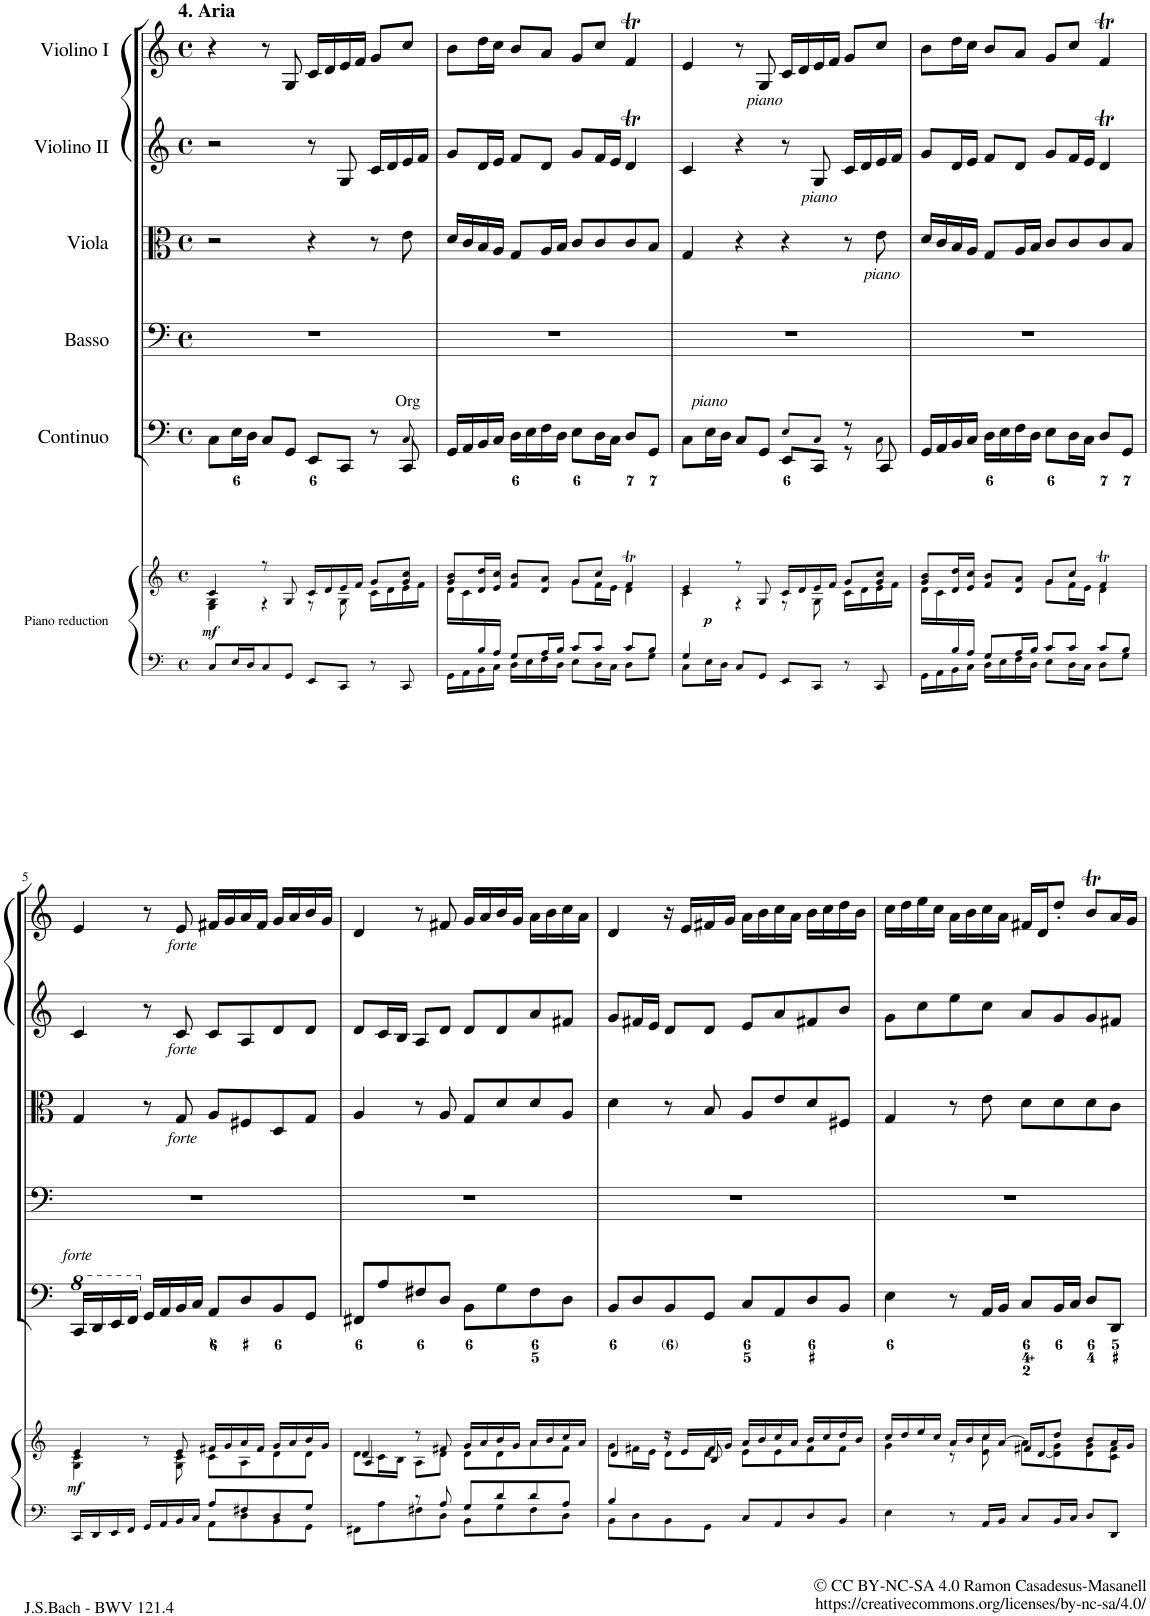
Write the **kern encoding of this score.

**kern	**kern	**dynam	**kern	**dynam	**kern	**kern	**dynam	**kern	**dynam	**kern	**dynam
*part6	*part6	*part6	*part5	*part5	*part4	*part3	*part3	*part2	*part2	*part1	*part1
*staff7	*staff6	*staff6/7	*staff5	*staff5	*staff4	*staff3	*staff3	*staff2	*staff2	*staff1	*staff1
*I"Piano reduction	*	*	*I"Continuo	*	*I"Basso	*I"Viola	*	*I"Violino II	*	*I"Violino I	*
*I'Pno	*	*	*	*	*	*I'Vla	*	*I'Vln	*	*I'Vln	*
*stria5	*stria5	*	*	*	*	*	*	*	*	*	*
*clefF4	*clefG2	*	*clefF4	*	*clefF4	*clefC3	*	*clefG2	*	*clefG2	*
*k[]	*k[]	*	*k[]	*	*k[]	*k[]	*	*k[]	*	*k[]	*
*M4/4	*M4/4	*	*M4/4	*	*M4/4	*M4/4	*	*M4/4	*	*M4/4	*
*met(c)	*met(c)	*	*met(c)	*	*met(c)	*met(c)	*	*met(c)	*	*met(c)	*
=1	=1	=1	=1	=1	=1	=1	=1	=1	=1	=1	=1
*	*^	*	*^	*	*	*	*	*	*	*	*
!	!	!	!	!	!	!	!	!	!	!	!	!LO:TX:a:B:t=4. Aria	!
!	!	!	!LO:DY:b	!	!	!	!	!	!	!	!	!	!
8C/L	4c/	4E\ 4G\	mf	8C\L	2..ryy	.	1r	2r	.	2r	.	4r	.
16E/L	.	.	.	16E\L	.	.	.	.	.	.	.	.	.
16D/J	.	.	.	16D\JJ	.	.	.	.	.	.	.	.	.
8C/	8r	4r	.	8C/L	.	.	.	.	.	.	.	8r	.
8GG/J	8G/	.	.	8GG/J	.	.	.	.	.	.	.	8G/	.
8EE/L	16c/LL	8r	.	8EE/L	.	.	.	4r	.	8r	.	16c/LL	.
.	16d/	.	.	.	.	.	.	.	.	.	.	16d/	.
8CC/J	16e/	8G\	.	8CC/J	.	.	.	.	.	8G/	.	16e/	.
.	16f/JJ	.	.	.	.	.	.	.	.	.	.	16f/JJ	.
8r	8g/L	16c\LL	.	8r	.	.	.	8r	.	16c/LL	.	8g/L	.
.	.	16d\	.	.	.	.	.	.	.	16d/	.	.	.
!	!	!	!	!LO:TX:a:t=Org	!	!	!	!	!	!	!	!	!
8CC/	8g/ 8cc/J	16e\	.	8CC/	8C!/	.	.	8e\	.	16e/	.	8cc/J	.
.	.	16f\JJ	.	.	.	.	.	.	.	16f/JJ	.	.	.
*	*	*	*	*v	*v	*	*	*	*	*	*	*	*
=2	=2	=2	=2	=2	=2	=2	=2	=2	=2	=2	=2	=2
*^	*	*^	*	*	*	*	*	*	*	*	*	*
8ryy	16GG\LL	8g/ 8b/L	2ryy	16d\LL	.	16GG/LL	.	1r	16d/LL	.	8g/L	.	8b\L	.
.	16AA\	.	.	16c\	.	16AA/	.	.	16c/	.	.	.	.	.
16B/	16BB\	16d/ 16dd/L	.	2..ryy	.	16BB/	.	.	16B/	.	16d/L	.	16dd\L	.
16A/JJ	16C\JJ	16e/ 16cc/JJ	.	.	.	16C/JJ	.	.	16A/JJ	.	16e/JJ	.	16cc\JJ	.
8G/L	16D\LL	8f/ 8b/L	.	.	.	16D\LL	.	.	8G/L	.	8f/L	.	8b/L	.
.	16E\	.	.	.	.	16E\	.	.	.	.	.	.	.	.
16A/L	16F\	8d/ 8a/J	.	.	.	16F\	.	.	16A/L	.	8d/J	.	8a/J	.
16B/JJ	16D\JJ	.	.	.	.	16D\JJ	.	.	16B/JJ	.	.	.	.	.
8c/L	8E\L	8g/L	8g\L	.	.	8E\L	.	.	8c/L	.	8g/L	.	8g/L	.
8c/J	16D\L	8cc/J	16f\L	.	.	16D\L	.	.	8c/	.	16f/L	.	8cc/J	.
.	16C\JJ	.	16e\JJ	.	.	16C\JJ	.	.	.	.	16e/JJ	.	.	.
8c/L	8D\L	4fT/	4d\	.	.	8D/L	.	.	8c/	.	4dT/	.	4fT/	.
8B/J	8G\J	.	.	.	.	8GG/J	.	.	8B/J	.	.	.	.	.
*	*	*	*v	*v	*	*	*	*	*	*	*	*	*	*
=3	=3	=3	=3	=3	=3	=3	=3	=3	=3	=3	=3	=3	=3
*	*	*	*	*	*^	*	*	*	*	*	*	*	*
!	!	!	!	!LO:DY:b	!	!	!	!	!	!	!	!	!	!
4G/	8C\L	4e/	4c\	p	8C\L	2ryy	.	1r	4G/	.	4c/	.	4e/	.
!	!	!	!	!	!	!	!LO:DY:a	!	!	!	!	!	!	!
.	16E\L	.	.	.	16E\L	.	other-dynamics	.	.	.	.	.	.	.
.	16D\JJ	.	.	.	16D\JJ	.	.	.	.	.	.	.	.	.
8C/L	4ryy	8r	4r	.	8C/L	.	.	.	4r	.	4r	.	8r	.
!	!	!	!	!	!	!	!	!	!	!	!	!	!	!LO:DY:b
8GG/J	.	8G/	.	.	8GG/J	.	.	.	.	.	.	.	8G/	other-dynamics
8EE/L	2ryy	16c/LL	8r	.	8EE/L	8E!/L	.	.	4r	.	8r	.	16c/LL	.
.	.	16d/	.	.	.	.	.	.	.	.	.	.	16d/	.
!	!	!	!	!	!	!	!	!	!	!	!	!LO:DY:b	!	!
8CC/J	.	16e/	8G\	.	8CC/J	8C!/J	.	.	.	.	8G/	other-dynamics	16e/	.
.	.	16f/JJ	.	.	.	.	.	.	.	.	.	.	16f/JJ	.
8r	.	8g/L	16c\LL	.	8r	8r	.	.	8r	.	16c/LL	.	8g/L	.
.	.	.	16d\	.	.	.	.	.	.	.	16d/	.	.	.
!	!	!	!	!	!	!	!	!	!	!LO:DY:b	!	!	!	!
8CC/	.	8g/ 8cc/J	16e\	.	8CC/	8C!\	.	.	8e\	other-dynamics	16e/	.	8cc/J	.
.	.	.	16f\JJ	.	.	.	.	.	.	.	16f/JJ	.	.	.
*	*	*	*	*	*v	*v	*	*	*	*	*	*	*	*
=4	=4	=4	=4	=4	=4	=4	=4	=4	=4	=4	=4	=4	=4
*	*	*	*^	*	*	*	*	*	*	*	*	*	*
8ryy	16GG\LL	8g/ 8b/L	2ryy	16d\LL	.	16GG/LL	.	1r	16d/LL	.	8g/L	.	8b\L	.
.	16AA\	.	.	16c\	.	16AA/	.	.	16c/	.	.	.	.	.
16B/	16BB\	16d/ 16dd/L	.	2..ryy	.	16BB/	.	.	16B/	.	16d/L	.	16dd\L	.
16A/JJ	16C\JJ	16e/ 16cc/JJ	.	.	.	16C/JJ	.	.	16A/JJ	.	16e/JJ	.	16cc\JJ	.
8G/L	16D\LL	8f/ 8b/L	.	.	.	16D\LL	.	.	8G/L	.	8f/L	.	8b/L	.
.	16E\	.	.	.	.	16E\	.	.	.	.	.	.	.	.
16A/L	16F\	8d/ 8a/J	.	.	.	16F\	.	.	16A/L	.	8d/J	.	8a/J	.
16B/JJ	16D\JJ	.	.	.	.	16D\JJ	.	.	16B/JJ	.	.	.	.	.
8c/L	8E\L	8g/L	8g\L	.	.	8E\L	.	.	8c/L	.	8g/L	.	8g/L	.
8c/J	16D\L	8cc/J	16f\L	.	.	16D\L	.	.	8c/	.	16f/L	.	8cc/J	.
.	16C\JJ	.	16e\JJ	.	.	16C\JJ	.	.	.	.	16e/JJ	.	.	.
8c/L	8D\L	4fT/	4d\	.	.	8D/L	.	.	8c/	.	4dT/	.	4fT/	.
8B/J	8G\J	.	.	.	.	8GG/J	.	.	8B/J	.	.	.	.	.
*	*	*	*v	*v	*	*	*	*	*	*	*	*	*	*
!!LO:LB:g=z
=5	=5	=5	=5	=5	=5	=5	=5	=5	=5	=5	=5	=5	=5
*	*	*	*	*	*8va	*	*	*	*	*	*	*	*
!	!	!	!	!LO:DY:b	!	!LO:DY:a	!	!	!	!	!	!	!
16CC/LL	2ryy	4e/	4G\ 4c\	mf	16C/LL	other-dynamics	1r	4G/	.	4c/	.	4e/	.
16DD/	.	.	.	.	16D/	.	.	.	.	.	.	.	.
16EE/	.	.	.	.	16E/	.	.	.	.	.	.	.	.
16FF/JJ	.	.	.	.	16F/JJ	.	.	.	.	.	.	.	.
*	*	*	*	*	*X8va	*	*	*	*	*	*	*	*
16GG/LL	.	8r	8ryy	.	16GG/LL	.	.	8r	.	8r	.	8r	.
16AA/	.	.	.	.	16AA/	.	.	.	.	.	.	.	.
!	!	!	!	!	!	!	!	!	!LO:DY:b	!	!LO:DY:b	!	!LO:DY:b
16BB/	.	8e/	8G\ 8c\	.	16BB/	.	.	8G/	other-dynamics	8c/	other-dynamics	8e/	other-dynamics
16C/JJ	.	.	.	.	16C/JJ	.	.	.	.	.	.	.	.
8A/L	8AA\L	16f#X/LL	8c\L	.	8AA/L	.	.	8A/L	.	8c/L	.	16f#X/LL	.
.	.	16g/	.	.	.	.	.	.	.	.	.	16g/	.
8F#X/	8D\	16a/	8A\	.	8D/	.	.	8F#X/	.	8A/	.	16a/	.
.	.	16f#/JJ	.	.	.	.	.	.	.	.	.	16f#/JJ	.
8D/	8BB\	16g/LL	8d\	.	8BB/	.	.	8D/	.	8d/	.	16g/LL	.
.	.	16a/	.	.	.	.	.	.	.	.	.	16a/	.
8G/J	8GG\J	16b/	8d\J	.	8GG/J	.	.	8G/J	.	8d/J	.	16b/	.
.	.	16g/JJ	.	.	.	.	.	.	.	.	.	16g/JJ	.
=6	=6	=6	=6	=6	=6	=6	=6	=6	=6	=6	=6	=6	=6
*	*	*	*^	*	*	*	*	*	*	*	*	*	*
4ryy	8FF#X\L	4d/	8d\L	4A/	.	8FF#X/L	.	1r	4A/	.	8d/L	.	4d/	.
.	8A\	.	16c\L	.	.	8A/	.	.	.	.	16c/L	.	.	.
.	.	.	16B\JJ	.	.	.	.	.	.	.	16B/JJ	.	.	.
8r	8F#X\	8r	8A\L	2.ryy	.	8F#X/	.	.	8r	.	8A/L	.	8r	.
8A/	8D\J	8f#X/	8d\J	.	.	8D/J	.	.	8A/	.	8d/J	.	8f#X/	.
8G/L	8BB\L	16g/LL	8d\L	.	.	8BB\L	.	.	8G/L	.	8d/L	.	16g/LL	.
.	.	16a/	.	.	.	.	.	.	.	.	.	.	16a/	.
8d/	8G\	16b/	8d\	.	.	8G\	.	.	8d/	.	8d/	.	16b/	.
.	.	16g/JJ	.	.	.	.	.	.	.	.	.	.	16g/JJ	.
8d/	8F#\	16a/LL	8a\	.	.	8F#\	.	.	8d/	.	8a/	.	16a\LL	.
.	.	16b/	.	.	.	.	.	.	.	.	.	.	16b\	.
8A/J	8D\J	16cc/	8f#\J	.	.	8D\J	.	.	8A/J	.	8f#X/J	.	16cc\	.
.	.	16a/JJ	.	.	.	.	.	.	.	.	.	.	16a\JJ	.
=7	=7	=7	=7	=7	=7	=7	=7	=7	=7	=7	=7	=7	=7	=7
4B/	8BB\L	4d/	8g\L	4.ryy	.	8BB/L	.	1r	4d\	.	8g/L	.	4d/	.
.	8D\	.	16f#X\L	.	.	8D/	.	.	.	.	16f#X/L	.	.	.
.	.	.	16e\JJ	.	.	.	.	.	.	.	16e/JJ	.	.	.
8r	8BB\	16r	8d\L	.	.	8BB/	.	.	8r	.	8d/L	.	16r	.
.	.	16e/LL	.	.	.	.	.	.	.	.	.	.	16e/LL	.
8ryy	8GG\J	16f#/	8d\J	8B/	.	8GG/J	.	.	8B/	.	8d/J	.	16f#X/	.
.	.	16g/JJ	.	.	.	.	.	.	.	.	.	.	16g/JJ	.
8C/L	2ryy	16a/LL	8e\L	2ryy	.	8C/L	.	.	8A/L	.	8e/L	.	16a\LL	.
.	.	16b/	.	.	.	.	.	.	.	.	.	.	16b\	.
8AA/	.	16cc/	8e\	.	.	8AA/	.	.	8e/	.	8a/	.	16cc\	.
.	.	16a/JJ	.	.	.	.	.	.	.	.	.	.	16a\JJ	.
8D/	.	16b/LL	8f#\	.	.	8D/	.	.	8d/	.	8f#X/	.	16b\LL	.
.	.	16cc/	.	.	.	.	.	.	.	.	.	.	16cc\	.
8BB/J	.	16dd/	8f#\J	.	.	8BB/J	.	.	8F#X/J	.	8b/J	.	16dd\	.
.	.	16b/JJ	.	.	.	.	.	.	.	.	.	.	16b\JJ	.
*v	*v	*	*	*	*	*	*	*	*	*	*	*	*	*
*	*	*v	*v	*	*	*	*	*	*	*	*	*	*
=8	=8	=8	=8	=8	=8	=8	=8	=8	=8	=8	=8	=8
4E\	16cc/LL	4g\	.	4E\	.	1r	4G/	.	8g\L	.	16cc\LL	.
.	16dd/	.	.	.	.	.	.	.	.	.	16dd\	.
.	16ee/	.	.	.	.	.	.	.	8cc\	.	16ee\	.
.	16cc/JJ	.	.	.	.	.	.	.	.	.	16cc\JJ	.
8r	16a/LL	8r	.	8r	.	.	8r	.	8ee\	.	16a\LL	.
.	16b/	.	.	.	.	.	.	.	.	.	16b\	.
16AA/LL	16cc/	8e\ 8cc\	.	16AA/LL	.	.	8e\	.	8cc\J	.	16cc\	.
16BB/JJ	[16a/JJ	.	.	16BB/JJ	.	.	.	.	.	.	16a\JJ	.
8C/L	16f#X/LL	8a\L]	.	8C/L	.	.	8d\L	.	8a/L	.	16f#X/LL	.
.	[<16d/J	.	.	.	.	.	.	.	.	.	16d/J	.
16BB/L	8dd/J	8d\] 8g\	.	16BB/L	.	.	8d\	.	8g/	.	8dd'/J	.
16C/JJ	.	.	.	16C/JJ	.	.	.	.	.	.	.	.
8D/L	8b/L	8d\ 8g\	.	8D/L	.	.	8d\	.	8g/	.	8bt/L	.
8DD/J	16a/L	8c\ 8f#\J	.	8DD/J	.	.	8c\J	.	8f#X/J	.	16a/L	.
.	16g/JJ	.	.	.	.	.	.	.	.	.	16g/JJ	.
*	*v	*v	*	*	*	*	*	*	*	*	*	*
=	=	=	=	=	=	=	=	=	=	=	=
*-	*-	*-	*-	*-	*-	*-	*-	*-	*-	*-	*-
